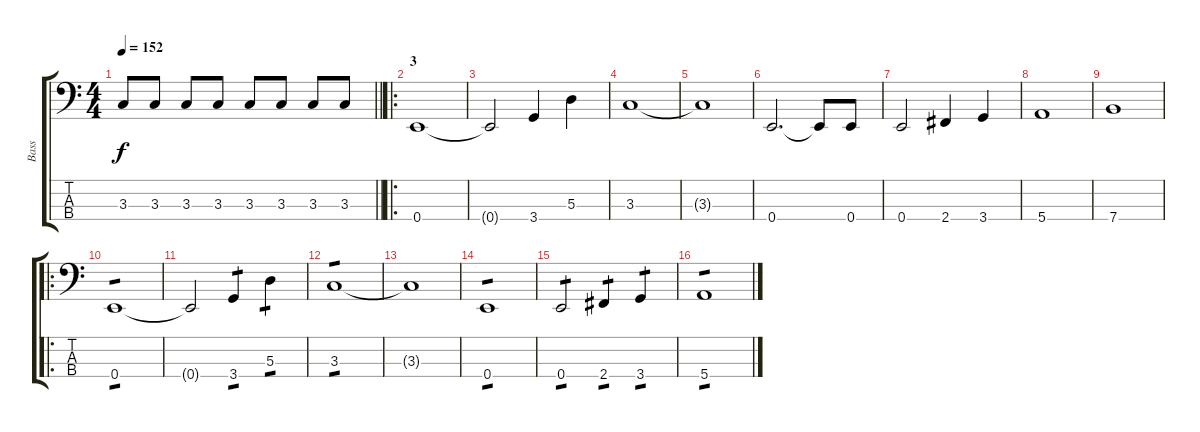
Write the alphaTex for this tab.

\track ("Bass" "Bass") {instrument electricbassfinger}
\staff {score tabs}
\tuning (G2 D2 A1 E1) {hide}
\ts (4 4)
\tempo 152
\clef f4
\barLineRight lightlight
\ks c
3.3.8{dy f} 3.3.8 3.3.8 3.3.8 3.3.8 3.3.8 3.3.8 3.3.8 |
\ro
\section ("" "3")
0.4.1 |
0.4{t}.2 3.4.4 5.3.4 |
3.3.1 |
3.3{t}.1 |
0.4.2{d} 0.4{t}.8 0.4.8 |
0.4.2 2.4.4 3.4.4 |
5.4.1 |
7.4.1 |
\ro
0.4.1{tp 1} |
0.4{t}.2 3.4.4{tp 1} 5.3.4{tp 1} |
3.3.1{tp 1} |
3.3{t}.1 |
0.4.1{tp 1} |
0.4.2{tp 1} 2.4.4{tp 1} 3.4.4{tp 1} |
5.4.1{tp 1}
